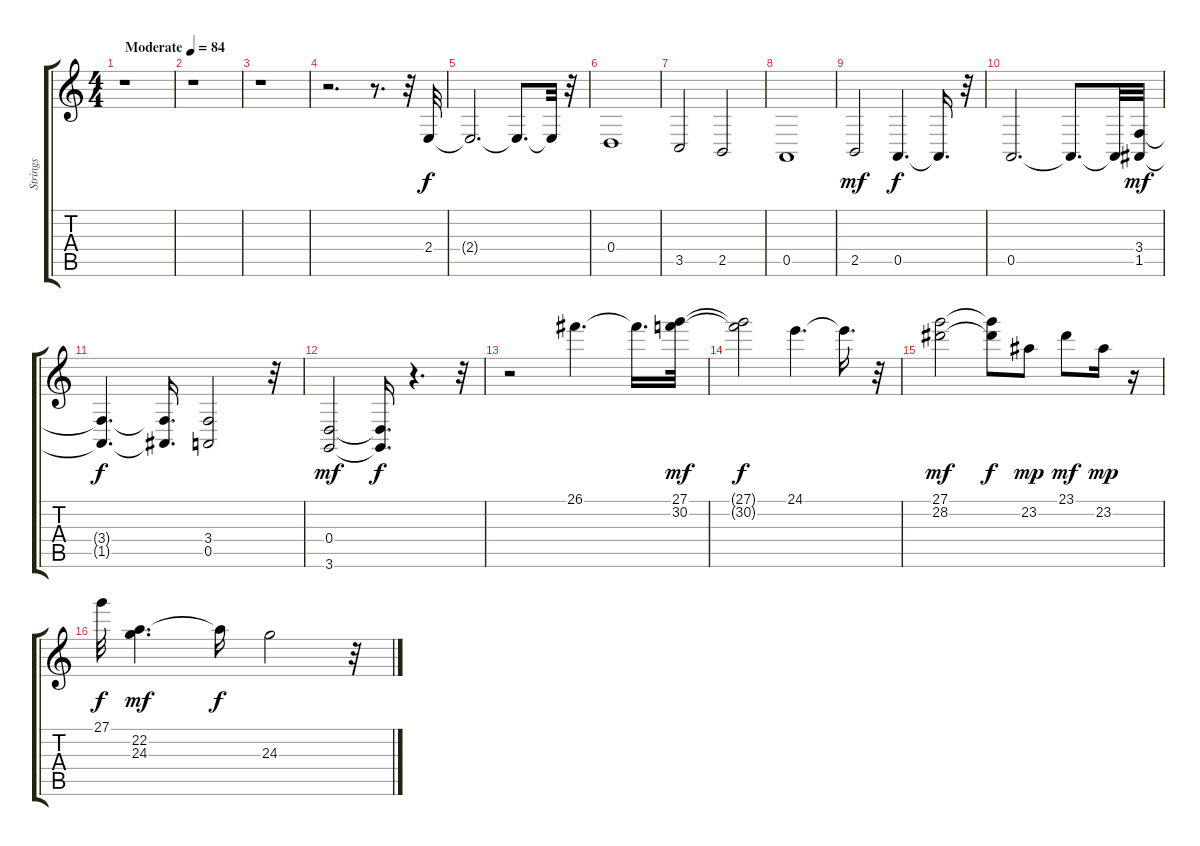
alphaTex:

\track ("Strings" "Strings") {instrument stringensemble2}
\staff {score tabs}
\tuning (E4 B3 G3 D3 A2 E2) {hide}
\ts (4 4)
\tempo (84 "Moderate")
\clef g2
\ks c
r.1{dy f instrument stringensemble2} |
r.1 |
r.1 |
r.2{d} r.8{d} r.32 2.4.32 |
2.4{t}.2{d} 2.4{t}.8{d} 2.4{t}.32 r.32 |
0.4.1 |
3.5.2 2.5.2 |
0.5.1 |
2.5.2{dy mf} 0.5.4{d dy f} 0.5{t}.16{d} r.32 |
0.5.2{d} 0.5{t}.8{d} 0.5{t}.32 (3.4 1.5).32{dy mf} |
(3.4{t} 1.5{t}).4{d dy f} (3.4{t} 1.5{t}).16{d} (3.4 0.5).2 r.32 |
(0.4 3.6).2{dy mf} (0.4{t} 3.6{t}).16{d dy f} r.4{d} r.32 |
r.2 26.1.4{d} 26.1{t}.16{d} (27.1 30.2).32{dy mf} |
(27.1{t} 30.2{t}).2{dy f} 24.1.4{d} 24.1{t}.16{d} r.32 |
(27.1 28.2).2{dy mf} (27.1{t} 28.2{t}).8{dy f} 23.2.8{dy mp} 23.1.8{dy mf} 23.2.16{dy mp} r.16 |
27.1.32{dy f} (22.2 24.3).4{d dy mf} 22.2{t}.16{dy f} 24.3.2 r.32
